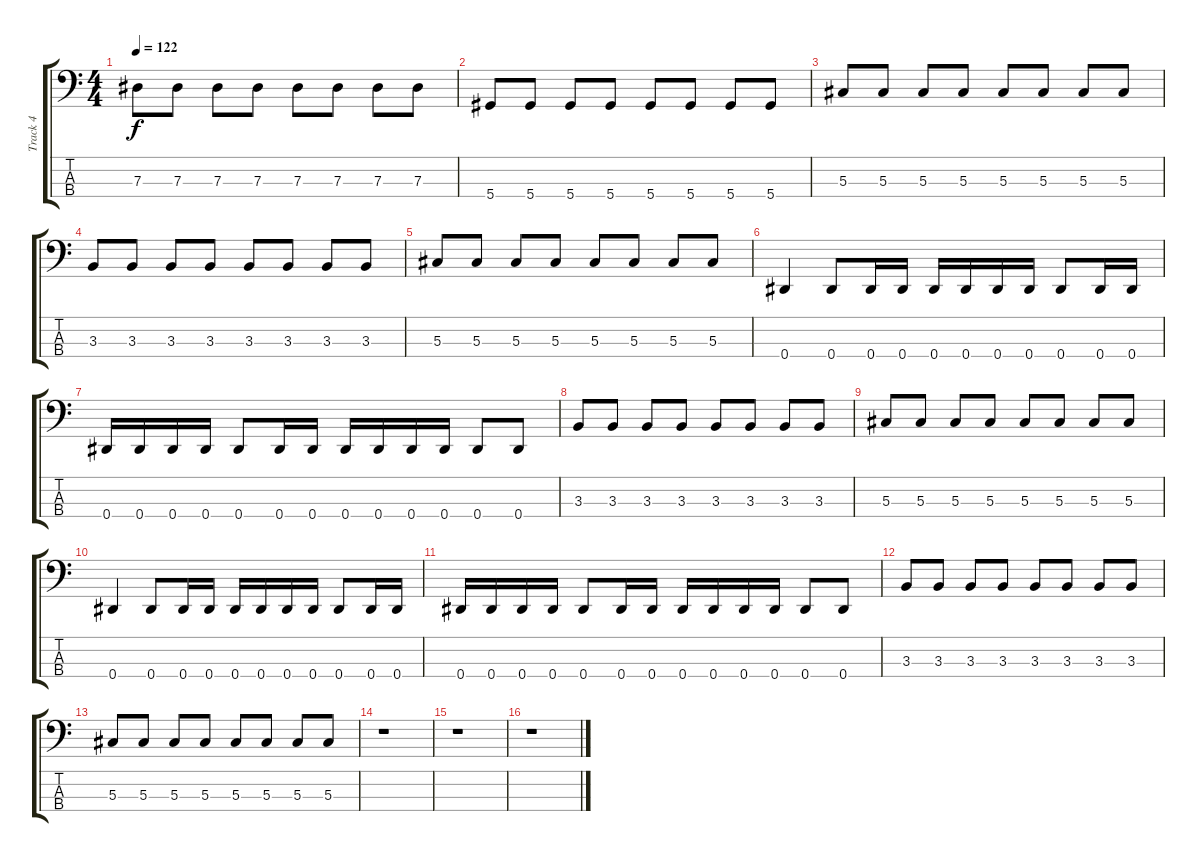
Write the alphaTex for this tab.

\track ("Track 4" "Track 4") {instrument electricbasspick}
\staff {score tabs}
\tuning (Gb2 Db2 Ab1 Eb1) {hide}
\ts (4 4)
\tempo 122
\clef f4
\ks c
7.3.8{dy f} 7.3.8 7.3.8 7.3.8 7.3.8 7.3.8 7.3.8 7.3.8 |
5.4.8 5.4.8 5.4.8 5.4.8 5.4.8 5.4.8 5.4.8 5.4.8 |
5.3.8 5.3.8 5.3.8 5.3.8 5.3.8 5.3.8 5.3.8 5.3.8 |
3.3.8 3.3.8 3.3.8 3.3.8 3.3.8 3.3.8 3.3.8 3.3.8 |
5.3.8 5.3.8 5.3.8 5.3.8 5.3.8 5.3.8 5.3.8 5.3.8 |
0.4.4 0.4.8 0.4.16 0.4.16 0.4.16 0.4.16 0.4.16 0.4.16 0.4.8 0.4.16 0.4.16 |
0.4.16 0.4.16 0.4.16 0.4.16 0.4.8 0.4.16 0.4.16 0.4.16 0.4.16 0.4.16 0.4.16 0.4.8 0.4.8 |
3.3.8 3.3.8 3.3.8 3.3.8 3.3.8 3.3.8 3.3.8 3.3.8 |
5.3.8 5.3.8 5.3.8 5.3.8 5.3.8 5.3.8 5.3.8 5.3.8 |
0.4.4 0.4.8 0.4.16 0.4.16 0.4.16 0.4.16 0.4.16 0.4.16 0.4.8 0.4.16 0.4.16 |
0.4.16 0.4.16 0.4.16 0.4.16 0.4.8 0.4.16 0.4.16 0.4.16 0.4.16 0.4.16 0.4.16 0.4.8 0.4.8 |
3.3.8 3.3.8 3.3.8 3.3.8 3.3.8 3.3.8 3.3.8 3.3.8 |
5.3.8 5.3.8 5.3.8 5.3.8 5.3.8 5.3.8 5.3.8 5.3.8 |
r.1 |
r.1 |
r.1
